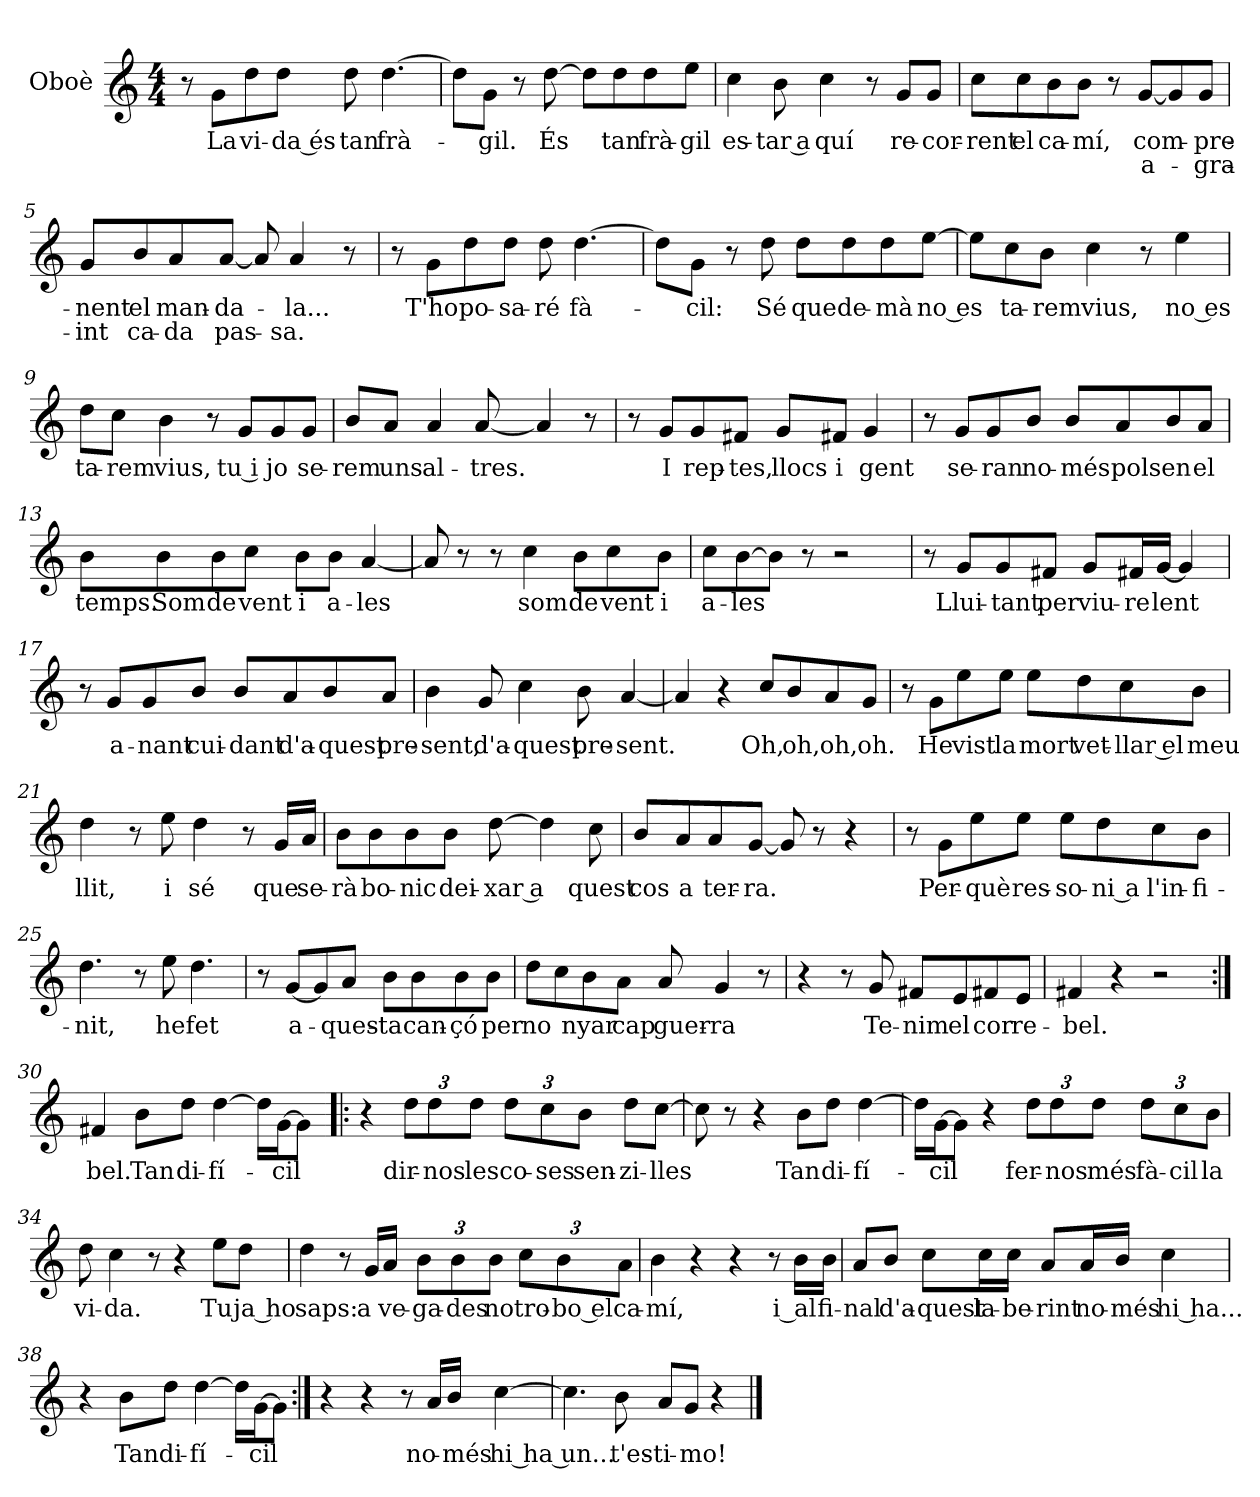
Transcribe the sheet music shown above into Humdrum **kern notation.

**kern	**text	**text
*part1	*part1	*part1
*staff1	*staff1	*staff1
*I"Oboè	*	*
*I'Ob.	*	*
*clefG2	*	*
*k[]	*	*
*M4/4	*	*
=1	=1	=1
8r	.	.
*MM100	*	*
!	!LO:LY:b	!
8g\L	La	.
!	!LO:LY:b	!
8dd\	vi-	.
!	!LO:LY:b	!
8dd\J	da és	.
!	!LO:LY:b	!
8dd\	tan	.
!	!LO:LY:b	!
[4.dd\	frà-	.
=2	=2	=2
8dd\L]	.	.
!	!LO:LY:b	!
8g\J	-gil.	.
8r	.	.
!	!LO:LY:b	!
[8dd\	És	.
8dd\L]	.	.
!	!LO:LY:b	!
8dd\	tan	.
!	!LO:LY:b	!
8dd\	frà-	.
!	!LO:LY:b	!
8ee\J	-gil	.
=3	=3	=3
!	!LO:LY:b	!
4cc\	es-	.
!	!LO:LY:b	!
8b\	tar a	.
!	!LO:LY:b	!
4cc\	-quí	.
8r	.	.
!	!LO:LY:b	!
8g/L	re-	.
!	!LO:LY:b	!
8g/J	-cor-	.
=4	=4	=4
!	!LO:LY:b	!
8cc\L	-rent	.
!	!LO:LY:b	!
8cc\	el	.
!	!LO:LY:b	!
8b\	ca-	.
!	!LO:LY:b	!
8b\J	-mí,	.
8r	.	.
!	!LO:LY:b	!LO:LY:b
[8g/L	com-	a-
8g/]	.	.
!	!LO:LY:b	!LO:LY:b
8g/J	-pre-	-gra-
!!LO:LB:g=z
=5	=5	=5
!	!LO:LY:b	!LO:LY:b
8g/L	-nent	-int
!	!LO:LY:b	!LO:LY:b
8b/	el	ca-
!	!LO:LY:b	!LO:LY:b
8a/	man-	-da
!	!LO:LY:b	!LO:LY:b
[8a/J	-da-	pas-
8a/]	.	.
!	!LO:LY:b	!LO:LY:b
4a/	-la...	-sa.
8r	.	.
=6	=6	=6
8r	.	.
!	!LO:LY:b	!
8g\L	T'ho	.
!	!LO:LY:b	!
8dd\	po-	.
!	!LO:LY:b	!
8dd\J	-sa-	.
!	!LO:LY:b	!
8dd\	-ré	.
!	!LO:LY:b	!
[4.dd\	fà-	.
=7	=7	=7
8dd\L]	.	.
!	!LO:LY:b	!
8g\J	-cil:	.
8r	.	.
!	!LO:LY:b	!
8dd\	Sé	.
!	!LO:LY:b	!
8dd\L	que	.
!	!LO:LY:b	!
8dd\	de-	.
!	!LO:LY:b	!
8dd\	-mà	.
!	!LO:LY:b	!
[8ee\J	no es	.
=8	=8	=8
8ee\L]	.	.
!	!LO:LY:b	!
8cc\	-ta-	.
!	!LO:LY:b	!
8b\J	-rem	.
!	!LO:LY:b	!
4cc\	vius,	.
8r	.	.
!	!LO:LY:b	!
4ee\	no es	.
!!LO:LB:g=z
=9	=9	=9
!	!LO:LY:b	!
8dd\L	ta-	.
!	!LO:LY:b	!
8cc\J	-rem	.
!	!LO:LY:b	!
4b\	vius,	.
8r	.	.
!	!LO:LY:b	!
8g/L	tu i	.
!	!LO:LY:b	!
8g/	jo	.
!	!LO:LY:b	!
8g/J	se-	.
=10	=10	=10
!	!LO:LY:b	!
8b/L	-rem	.
!	!LO:LY:b	!
8a/J	uns	.
!	!LO:LY:b	!
4a/	al-	.
!	!LO:LY:b	!
[8a/	-tres.	.
4a/]	.	.
8r	.	.
=11	=11	=11
8r	.	.
!	!LO:LY:b	!
8g/L	I	.
!	!LO:LY:b	!
8g/	rep-	.
!	!LO:LY:b	!
8f#X/J	-tes,	.
!	!LO:LY:b	!
8g/L	llocs	.
!	!LO:LY:b	!
8f#X/J	i	.
!	!LO:LY:b	!
4g/	gent	.
=12	=12	=12
8r	.	.
!	!LO:LY:b	!
8g/L	se-	.
!	!LO:LY:b	!
8g/	-ran	.
!	!LO:LY:b	!
8b/J	no-	.
!	!LO:LY:b	!
8b/L	-més	.
!	!LO:LY:b	!
8a/	pols	.
!	!LO:LY:b	!
8b/	en	.
!	!LO:LY:b	!
8a/J	el	.
!!LO:LB:g=z
=13	=13	=13
!	!LO:LY:b	!
8b\L	temps.	.
!	!LO:LY:b	!
8b\	Som	.
!	!LO:LY:b	!
8b\	de	.
!	!LO:LY:b	!
8cc\J	vent	.
!	!LO:LY:b	!
8b\L	i	.
!	!LO:LY:b	!
8b\J	a-	.
!	!LO:LY:b	!
[4a/	-les	.
=14	=14	=14
8a/]	.	.
8r	.	.
8r	.	.
!	!LO:LY:b	!
4cc\	som	.
!	!LO:LY:b	!
8b\L	de	.
!	!LO:LY:b	!
8cc\	vent	.
!	!LO:LY:b	!
8b\J	i	.
=15	=15	=15
!	!LO:LY:b	!
8cc\L	a-	.
!	!LO:LY:b	!
[8b\	-les	.
8b\J]	.	.
8r	.	.
2r	.	.
=16	=16	=16
8r	.	.
!	!LO:LY:b	!
8g/L	Llui-	.
!	!LO:LY:b	!
8g/	-tant	.
!	!LO:LY:b	!
8f#X/J	per	.
!	!LO:LY:b	!
8g/L	viu-	.
!	!LO:LY:b	!
16f#X/L	-re	.
!	!LO:LY:b	!
[16g/JJ	lent	.
4g/]	.	.
!!LO:LB:g=z
=17	=17	=17
8r	.	.
!	!LO:LY:b	!
8g/L	a-	.
!	!LO:LY:b	!
8g/	-nant	.
!	!LO:LY:b	!
8b/J	cui-	.
!	!LO:LY:b	!
8b/L	-dant	.
!	!LO:LY:b	!
8a/	d'a-	.
!	!LO:LY:b	!
8b/	-quest	.
!	!LO:LY:b	!
8a/J	pre-	.
=18	=18	=18
!	!LO:LY:b	!
4b\	-sent,	.
!	!LO:LY:b	!
8g/	d'a-	.
!	!LO:LY:b	!
4cc\	-quest	.
!	!LO:LY:b	!
8b\	pre-	.
!	!LO:LY:b	!
[4a/	-sent.	.
=19	=19	=19
4a/]	.	.
4r	.	.
!	!LO:LY:b	!
8cc/L	Oh,	.
!	!LO:LY:b	!
8b/	oh,	.
!	!LO:LY:b	!
8a/	oh,	.
!	!LO:LY:b	!
8g/J	oh.	.
!!LO:LB:g=z
=20	=20	=20
8r	.	.
!	!LO:LY:b	!
8g\L	He	.
!	!LO:LY:b	!
8ee\	vist	.
!	!LO:LY:b	!
8ee\J	la	.
!	!LO:LY:b	!
8ee\L	mort	.
!	!LO:LY:b	!
8dd\	vet-	.
!	!LO:LY:b	!
8cc\	llar el	.
!	!LO:LY:b	!
8b\J	meu	.
=21	=21	=21
!	!LO:LY:b	!
4dd\	llit,	.
8r	.	.
!	!LO:LY:b	!
8ee\	i	.
!	!LO:LY:b	!
4dd\	sé	.
8r	.	.
!	!LO:LY:b	!
16g/LL	que	.
!	!LO:LY:b	!
16a/JJ	se-	.
=22	=22	=22
!	!LO:LY:b	!
8b\L	-rà	.
!	!LO:LY:b	!
8b\	bo-	.
!	!LO:LY:b	!
8b\	-nic	.
!	!LO:LY:b	!
8b\J	dei-	.
!	!LO:LY:b	!
[8dd\	xar a	.
4dd\]	.	.
!	!LO:LY:b	!
8cc\	-quest	.
=23	=23	=23
!	!LO:LY:b	!
8b/L	cos	.
!	!LO:LY:b	!
8a/	a	.
!	!LO:LY:b	!
8a/	ter-	.
!	!LO:LY:b	!
[8g/J	-ra.	.
8g/]	.	.
8r	.	.
4r	.	.
!!LO:LB:g=z
=24	=24	=24
8r	.	.
!	!LO:LY:b	!
8g\L	Per-	.
!	!LO:LY:b	!
8ee\	-què	.
!	!LO:LY:b	!
8ee\J	res-	.
!	!LO:LY:b	!
8ee\L	-so-	.
!	!LO:LY:b	!
8dd\	ni a	.
!	!LO:LY:b	!
8cc\	l'in-	.
!	!LO:LY:b	!
8b\J	-fi-	.
=25	=25	=25
!	!LO:LY:b	!
4.dd\	-nit,	.
8r	.	.
!	!LO:LY:b	!
8ee\	he	.
!	!LO:LY:b	!
4.dd\	fet	.
=26	=26	=26
8r	.	.
!	!LO:LY:b	!
[8g/L	a-	.
8g/]	.	.
!	!LO:LY:b	!
8a/J	-ques-	.
!	!LO:LY:b	!
8b\L	-ta	.
!	!LO:LY:b	!
8b\	can-	.
!	!LO:LY:b	!
8b\	-çó	.
!	!LO:LY:b	!
8b\J	per	.
=27	=27	=27
!	!LO:LY:b	!
8dd\L	no	.
8cc\	.	.
!	!LO:LY:b	!
8b\	-nyar	.
!	!LO:LY:b	!
8a\J	cap	.
!	!LO:LY:b	!
8a/	guer-	.
!	!LO:LY:b	!
4g/	-ra	.
8r	.	.
!!LO:LB:g=z
=28	=28	=28
4r	.	.
8r	.	.
!	!LO:LY:b	!
8g/	Te-	.
!	!LO:LY:b	!
8f#X/L	-nim	.
!	!LO:LY:b	!
8e/	el	.
!	!LO:LY:b	!
8f#X/	cor	.
!	!LO:LY:b	!
8e/J	re-	.
=29	=29	=29
!	!LO:LY:b	!
4f#X/	-bel.	.
4r	.	.
2r	.	.
=30:|!	=30:|!	=30:|!
!	!LO:LY:b	!
4f#X/	bel.	.
!	!LO:LY:b	!
8b\L	Tan	.
!	!LO:LY:b	!
8dd\J	di-	.
!	!LO:LY:b	!
[4dd\	-fí-	.
16dd\LL]	.	.
!	!LO:LY:b	!
[16g\J	-cil	.
8g\J]	.	.
=31!|:	=31!|:	=31!|:
4r	.	.
*Xbrackettup	*	*
!	!LO:LY:b	!
12dd\L	dir-	.
!	!LO:LY:b	!
12dd\	-nos	.
!	!LO:LY:b	!
12dd\J	les	.
!	!LO:LY:b	!
12dd\L	co-	.
!	!LO:LY:b	!
12cc\	-ses	.
!	!LO:LY:b	!
12b\J	sen-	.
!	!LO:LY:b	!
8dd\L	-zi-	.
!	!LO:LY:b	!
[8cc\J	-lles	.
=32	=32	=32
8cc\]	.	.
8r	.	.
4r	.	.
!	!LO:LY:b	!
8b\L	Tan	.
!	!LO:LY:b	!
8dd\J	di-	.
!	!LO:LY:b	!
[4dd\	-fí-	.
!!LO:LB:g=z
=33	=33	=33
16dd\LL]	.	.
!	!LO:LY:b	!
[16g\J	-cil	.
8g\J]	.	.
4r	.	.
!	!LO:LY:b	!
12dd\L	fer-	.
!	!LO:LY:b	!
12dd\	-nos	.
!	!LO:LY:b	!
12dd\J	més	.
!	!LO:LY:b	!
12dd\L	fà-	.
!	!LO:LY:b	!
12cc\	-cil	.
!	!LO:LY:b	!
12b\J	la	.
=34	=34	=34
!	!LO:LY:b	!
8dd\	vi-	.
!	!LO:LY:b	!
4cc\	-da.	.
8r	.	.
4r	.	.
!	!LO:LY:b	!
8ee\L	Tu	.
!	!LO:LY:b	!
8dd\J	ja ho	.
=35	=35	=35
!	!LO:LY:b	!
4dd\	saps:	.
8r	.	.
!	!LO:LY:b	!
16g/LL	a	.
!	!LO:LY:b	!
16a/JJ	ve-	.
!	!LO:LY:b	!
12b\L	-ga-	.
!	!LO:LY:b	!
12b\	-des	.
!	!LO:LY:b	!
12b\J	no	.
!	!LO:LY:b	!
12cc\L	tro-	.
!	!LO:LY:b	!
12b\	bo el	.
!	!LO:LY:b	!
12a\J	ca-	.
=36	=36	=36
!	!LO:LY:b	!
4b\	-mí,	.
4r	.	.
4r	.	.
8r	.	.
!	!LO:LY:b	!
16b\LL	i al	.
!	!LO:LY:b	!
16b\JJ	fi-	.
!!LO:LB:g=z
=37	=37	=37
!	!LO:LY:b	!
8a/L	-nal	.
!	!LO:LY:b	!
8b/J	d'a-	.
!	!LO:LY:b	!
8cc\L	-quest	.
!	!LO:LY:b	!
16cc\L	la-	.
!	!LO:LY:b	!
16cc\JJ	-be-	.
!	!LO:LY:b	!
8a/L	-rint	.
!	!LO:LY:b	!
16a/L	no-	.
!	!LO:LY:b	!
16b/JJ	-més	.
!	!LO:LY:b	!
4cc\	hi ha...	.
=38	=38	=38
4r	.	.
!	!LO:LY:b	!
8b\L	Tan	.
!	!LO:LY:b	!
8dd\J	di-	.
!	!LO:LY:b	!
[4dd\	-fí-	.
16dd\LL]	.	.
!	!LO:LY:b	!
[16g\J	-cil	.
8g\J]	.	.
=39:|!	=39:|!	=39:|!
4r	.	.
4r	.	.
8r	.	.
!	!LO:LY:b	!
16a/LL	no-	.
!	!LO:LY:b	!
16b/JJ	-més	.
!	!LO:LY:b	!
[4cc\	hi ha un...	.
=40	=40	=40
4.cc\]	.	.
!	!LO:LY:b	!
8b\	-t'es-	.
!	!LO:LY:b	!
8a/L	-ti-	.
!	!LO:LY:b	!
8g/J	-mo!	.
4r	.	.
==	==	==
*-	*-	*-
